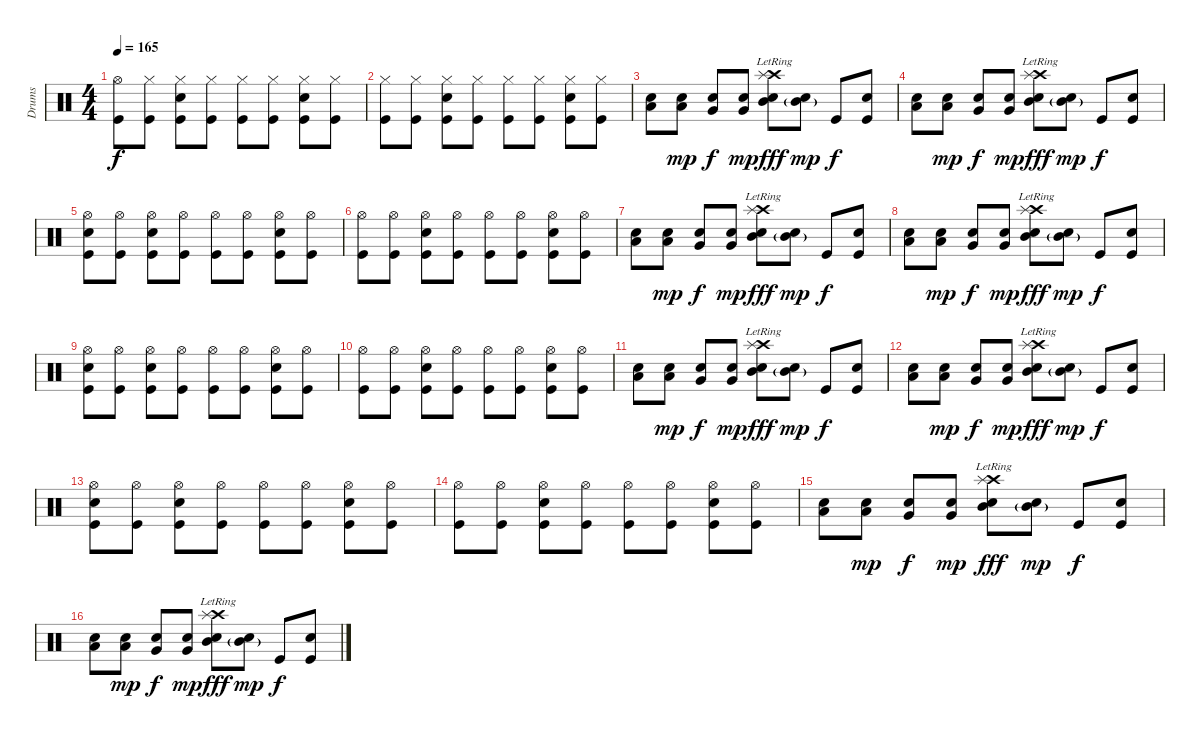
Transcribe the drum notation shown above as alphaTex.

\track ("Drums" "Drums") {instrument percussion}
\staff {score}
\articulation defaults
\ts (4 4)
\tempo 165
\clef neutral
\ks c
("Hi-Hat (open)" "Kick (hit)").8{dy f} ("Hi-Hat (closed)" "Kick (hit)").8 ("Hi-Hat (closed)" "Electric Snare (hit)" "Kick (hit)").8 ("Hi-Hat (closed)" "Kick (hit)").8 ("Hi-Hat (closed)" "Kick (hit)").8 ("Hi-Hat (closed)" "Kick (hit)").8 ("Hi-Hat (closed)" "Electric Snare (hit)" "Kick (hit)").8 ("Hi-Hat (closed)" "Kick (hit)").8 |
("Hi-Hat (closed)" "Kick (hit)").8 ("Hi-Hat (closed)" "Kick (hit)").8 ("Hi-Hat (closed)" "Electric Snare (hit)" "Kick (hit)").8 ("Hi-Hat (closed)" "Kick (hit)").8 ("Hi-Hat (closed)" "Kick (hit)").8 ("Hi-Hat (closed)" "Kick (hit)").8 ("Hi-Hat (closed)" "Electric Snare (hit)" "Kick (hit)").8 ("Hi-Hat (closed)" "Kick (hit)").8 |
("Low Tom (hit)" "Electric Snare (hit)").8 ("Low Tom (hit)" "Electric Snare (hit)").8{dy mp} ("Very Low Tom (hit)" "Electric Snare (hit)").8{dy f} ("Very Low Tom (hit)" "Electric Snare (hit)").8{dy mp} ("Mid Tom (hit)" "Crash high (hit)"{lr} "Splash (hit)"{lr} "Electric Snare (hit)").8{dy fff} ("Mid Tom (hit)"{g} "Electric Snare (hit)").8{dy mp} "Kick (hit)".8{dy f} ("Electric Snare (hit)" "Kick (hit)").8 |
("Low Tom (hit)" "Electric Snare (hit)").8 ("Low Tom (hit)" "Electric Snare (hit)").8{dy mp} ("Very Low Tom (hit)" "Electric Snare (hit)").8{dy f} ("Very Low Tom (hit)" "Electric Snare (hit)").8{dy mp} ("Mid Tom (hit)" "Crash high (hit)"{lr} "Splash (hit)"{lr} "Electric Snare (hit)").8{dy fff} ("Mid Tom (hit)"{g} "Electric Snare (hit)").8{dy mp} "Kick (hit)".8{dy f} ("Electric Snare (hit)" "Kick (hit)").8 |
("Hi-Hat (open)" "Electric Snare (hit)" "Kick (hit)").8 ("Hi-Hat (open)" "Kick (hit)").8 ("Hi-Hat (open)" "Electric Snare (hit)" "Kick (hit)").8 ("Hi-Hat (open)" "Kick (hit)").8 ("Hi-Hat (open)" "Kick (hit)").8 ("Hi-Hat (open)" "Kick (hit)").8 ("Hi-Hat (open)" "Electric Snare (hit)" "Kick (hit)").8 ("Hi-Hat (open)" "Kick (hit)").8 |
("Hi-Hat (open)" "Kick (hit)").8 ("Hi-Hat (open)" "Kick (hit)").8 ("Hi-Hat (open)" "Electric Snare (hit)" "Kick (hit)").8 ("Hi-Hat (open)" "Kick (hit)").8 ("Hi-Hat (open)" "Kick (hit)").8 ("Hi-Hat (open)" "Kick (hit)").8 ("Hi-Hat (open)" "Electric Snare (hit)" "Kick (hit)").8 ("Hi-Hat (open)" "Kick (hit)").8 |
("Low Tom (hit)" "Electric Snare (hit)").8 ("Low Tom (hit)" "Electric Snare (hit)").8{dy mp} ("Very Low Tom (hit)" "Electric Snare (hit)").8{dy f} ("Very Low Tom (hit)" "Electric Snare (hit)").8{dy mp} ("Mid Tom (hit)" "Crash high (hit)"{lr} "Splash (hit)"{lr} "Electric Snare (hit)").8{dy fff} ("Mid Tom (hit)"{g} "Electric Snare (hit)").8{dy mp} "Kick (hit)".8{dy f} ("Electric Snare (hit)" "Kick (hit)").8 |
("Low Tom (hit)" "Electric Snare (hit)").8 ("Low Tom (hit)" "Electric Snare (hit)").8{dy mp} ("Very Low Tom (hit)" "Electric Snare (hit)").8{dy f} ("Very Low Tom (hit)" "Electric Snare (hit)").8{dy mp} ("Mid Tom (hit)" "Crash high (hit)"{lr} "Splash (hit)"{lr} "Electric Snare (hit)").8{dy fff} ("Mid Tom (hit)"{g} "Electric Snare (hit)").8{dy mp} "Kick (hit)".8{dy f} ("Electric Snare (hit)" "Kick (hit)").8 |
("Hi-Hat (open)" "Snare (hit)" "Kick (hit)").8 ("Hi-Hat (open)" "Kick (hit)").8 ("Hi-Hat (open)" "Electric Snare (hit)" "Kick (hit)").8 ("Hi-Hat (open)" "Kick (hit)").8 ("Hi-Hat (open)" "Kick (hit)").8 ("Hi-Hat (open)" "Kick (hit)").8 ("Hi-Hat (open)" "Electric Snare (hit)" "Kick (hit)").8 ("Hi-Hat (open)" "Kick (hit)").8 |
("Hi-Hat (open)" "Kick (hit)").8 ("Hi-Hat (open)" "Kick (hit)").8 ("Hi-Hat (open)" "Electric Snare (hit)" "Kick (hit)").8 ("Hi-Hat (open)" "Kick (hit)").8 ("Hi-Hat (open)" "Kick (hit)").8 ("Hi-Hat (open)" "Kick (hit)").8 ("Hi-Hat (open)" "Electric Snare (hit)" "Kick (hit)").8 ("Hi-Hat (open)" "Kick (hit)").8 |
("Low Tom (hit)" "Electric Snare (hit)").8 ("Low Tom (hit)" "Electric Snare (hit)").8{dy mp} ("Very Low Tom (hit)" "Electric Snare (hit)").8{dy f} ("Very Low Tom (hit)" "Electric Snare (hit)").8{dy mp} ("Mid Tom (hit)" "Crash high (hit)"{lr} "Splash (hit)"{lr} "Electric Snare (hit)").8{dy fff} ("Mid Tom (hit)"{g} "Electric Snare (hit)").8{dy mp} "Kick (hit)".8{dy f} ("Electric Snare (hit)" "Kick (hit)").8 |
("Low Tom (hit)" "Electric Snare (hit)").8 ("Low Tom (hit)" "Electric Snare (hit)").8{dy mp} ("Very Low Tom (hit)" "Electric Snare (hit)").8{dy f} ("Very Low Tom (hit)" "Electric Snare (hit)").8{dy mp} ("Mid Tom (hit)" "Crash high (hit)"{lr} "Splash (hit)"{lr} "Electric Snare (hit)").8{dy fff} ("Mid Tom (hit)"{g} "Electric Snare (hit)").8{dy mp} "Kick (hit)".8{dy f} ("Electric Snare (hit)" "Kick (hit)").8 |
("Hi-Hat (open)" "Snare (hit)" "Kick (hit)").8 ("Hi-Hat (open)" "Kick (hit)").8 ("Hi-Hat (open)" "Electric Snare (hit)" "Kick (hit)").8 ("Hi-Hat (open)" "Kick (hit)").8 ("Hi-Hat (open)" "Kick (hit)").8 ("Hi-Hat (open)" "Kick (hit)").8 ("Hi-Hat (open)" "Electric Snare (hit)" "Kick (hit)").8 ("Hi-Hat (open)" "Kick (hit)").8 |
("Hi-Hat (open)" "Kick (hit)").8 ("Hi-Hat (open)" "Kick (hit)").8 ("Hi-Hat (open)" "Electric Snare (hit)" "Kick (hit)").8 ("Hi-Hat (open)" "Kick (hit)").8 ("Hi-Hat (open)" "Kick (hit)").8 ("Hi-Hat (open)" "Kick (hit)").8 ("Hi-Hat (open)" "Electric Snare (hit)" "Kick (hit)").8 ("Hi-Hat (open)" "Kick (hit)").8 |
("Low Tom (hit)" "Electric Snare (hit)").8 ("Low Tom (hit)" "Electric Snare (hit)").8{dy mp} ("Very Low Tom (hit)" "Electric Snare (hit)").8{dy f} ("Very Low Tom (hit)" "Electric Snare (hit)").8{dy mp} ("Mid Tom (hit)" "Crash high (hit)"{lr} "Splash (hit)"{lr} "Electric Snare (hit)").8{dy fff} ("Mid Tom (hit)"{g} "Electric Snare (hit)").8{dy mp} "Kick (hit)".8{dy f} ("Electric Snare (hit)" "Kick (hit)").8 |
("Low Tom (hit)" "Electric Snare (hit)").8 ("Low Tom (hit)" "Electric Snare (hit)").8{dy mp} ("Very Low Tom (hit)" "Electric Snare (hit)").8{dy f} ("Very Low Tom (hit)" "Electric Snare (hit)").8{dy mp} ("Mid Tom (hit)" "Crash high (hit)"{lr} "Splash (hit)"{lr} "Electric Snare (hit)").8{dy fff} ("Mid Tom (hit)"{g} "Electric Snare (hit)").8{dy mp} "Kick (hit)".8{dy f} ("Electric Snare (hit)" "Kick (hit)").8
